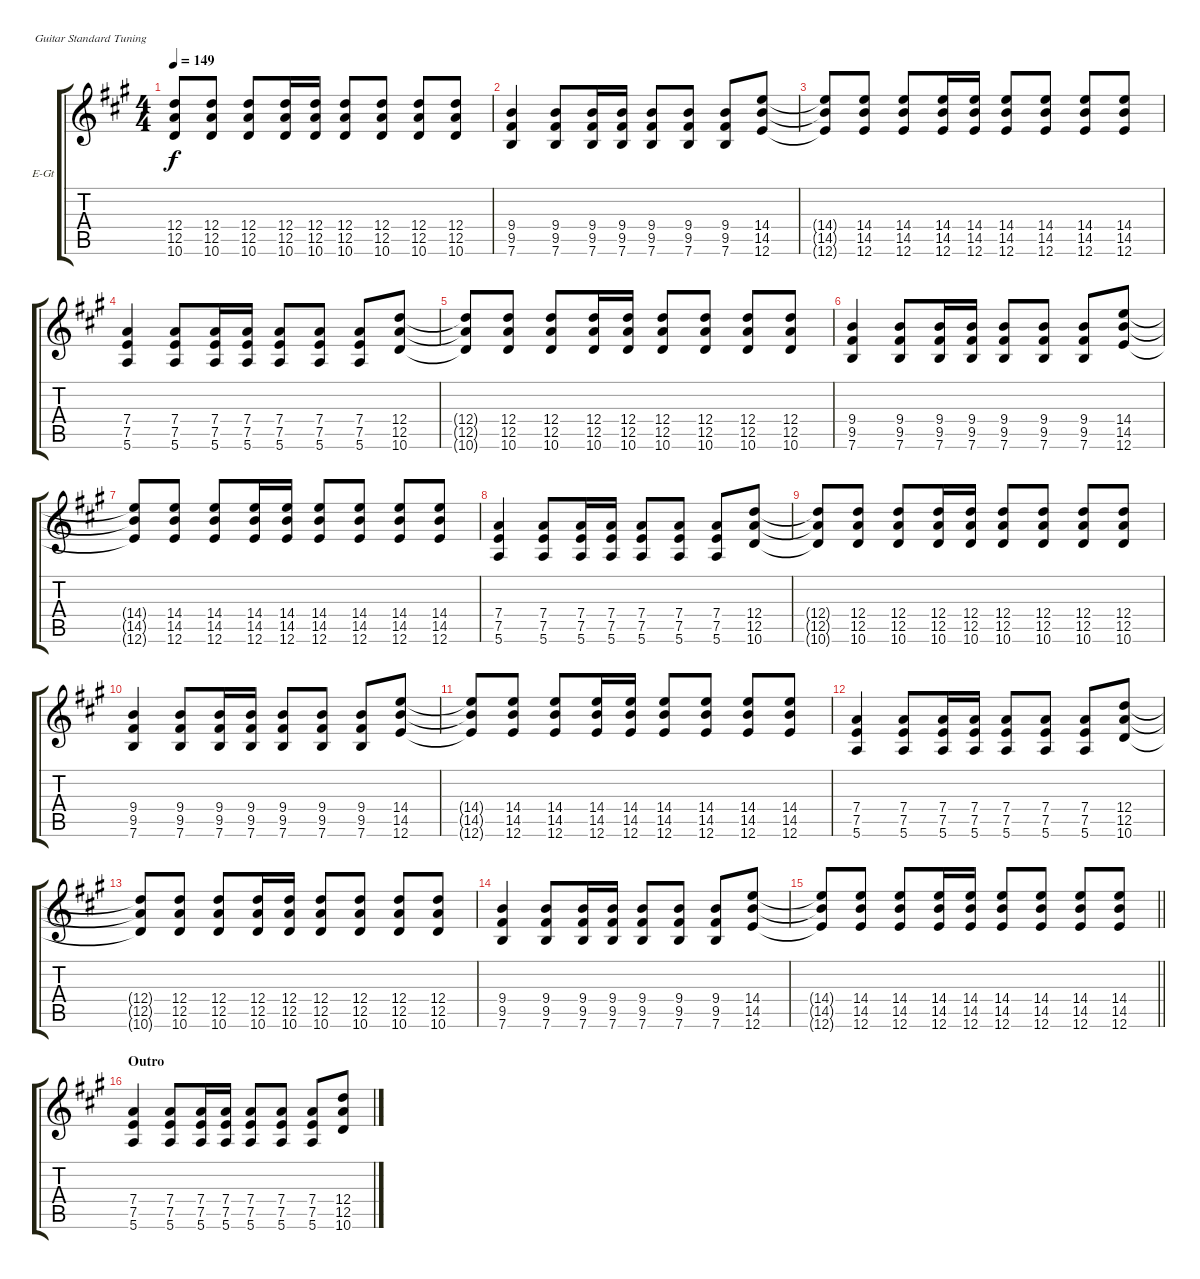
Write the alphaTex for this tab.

\defaultSystemsLayout 4
\bracketExtendMode groupsimilarinstruments
\firstSystemTrackNameOrientation horizontal
\otherSystemsTrackNameOrientation horizontal
\track ("Guitar 1" "E-Gt") {instrument distortionguitar}
\staff {score tabs}
\tuning (E4 B3 G3 D3 A2 E2)
\ts (4 4)
\tempo 149
\clef g2
\ks a
(10.6{t} 12.5{t} 12.4{t}).8{dy f} (10.6 12.5 12.4).8 (10.6 12.5 12.4).8 (10.6 12.5 12.4).16 (10.6 12.5 12.4).16 (10.6 12.5 12.4).8 (10.6 12.5 12.4).8 (10.6 12.5 12.4).8 (10.6 12.5 12.4).8 |
(7.6 9.5 9.4).4 (7.6 9.5 9.4).8 (7.6 9.5 9.4).16 (7.6 9.5 9.4).16 (7.6 9.5 9.4).8 (7.6 9.5 9.4).8 (7.6 9.5 9.4).8 (14.4 14.5 12.6).8 |
(14.4{t} 14.5{t} 12.6{t}).8 (14.4 14.5 12.6).8 (14.4 14.5 12.6).8 (14.4 14.5 12.6).16 (14.4 14.5 12.6).16 (14.4 14.5 12.6).8 (14.4 14.5 12.6).8 (14.4 14.5 12.6).8 (14.4 14.5 12.6).8 |
(5.6 7.5 7.4).4 (5.6 7.5 7.4).8 (5.6 7.5 7.4).16 (5.6 7.5 7.4).16 (5.6 7.5 7.4).8 (5.6 7.5 7.4).8 (5.6 7.5 7.4).8 (10.6 12.5 12.4).8 |
(10.6{t} 12.5{t} 12.4{t}).8 (10.6 12.5 12.4).8 (10.6 12.5 12.4).8 (10.6 12.5 12.4).16 (10.6 12.5 12.4).16 (10.6 12.5 12.4).8 (10.6 12.5 12.4).8 (10.6 12.5 12.4).8 (10.6 12.5 12.4).8 |
(7.6 9.5 9.4).4 (7.6 9.5 9.4).8 (7.6 9.5 9.4).16 (7.6 9.5 9.4).16 (7.6 9.5 9.4).8 (7.6 9.5 9.4).8 (7.6 9.5 9.4).8 (14.4 14.5 12.6).8 |
(14.4{t} 14.5{t} 12.6{t}).8 (14.4 14.5 12.6).8 (14.4 14.5 12.6).8 (14.4 14.5 12.6).16 (14.4 14.5 12.6).16 (14.4 14.5 12.6).8 (14.4 14.5 12.6).8 (14.4 14.5 12.6).8 (14.4 14.5 12.6).8 |
(5.6 7.5 7.4).4 (5.6 7.5 7.4).8 (5.6 7.5 7.4).16 (5.6 7.5 7.4).16 (5.6 7.5 7.4).8 (5.6 7.5 7.4).8 (5.6 7.5 7.4).8 (10.6 12.5 12.4).8 |
(10.6{t} 12.5{t} 12.4{t}).8 (10.6 12.5 12.4).8 (10.6 12.5 12.4).8 (10.6 12.5 12.4).16 (10.6 12.5 12.4).16 (10.6 12.5 12.4).8 (10.6 12.5 12.4).8 (10.6 12.5 12.4).8 (10.6 12.5 12.4).8 |
(7.6 9.5 9.4).4 (7.6 9.5 9.4).8 (7.6 9.5 9.4).16 (7.6 9.5 9.4).16 (7.6 9.5 9.4).8 (7.6 9.5 9.4).8 (7.6 9.5 9.4).8 (14.4 14.5 12.6).8 |
(14.4{t} 14.5{t} 12.6{t}).8 (14.4 14.5 12.6).8 (14.4 14.5 12.6).8 (14.4 14.5 12.6).16 (14.4 14.5 12.6).16 (14.4 14.5 12.6).8 (14.4 14.5 12.6).8 (14.4 14.5 12.6).8 (14.4 14.5 12.6).8 |
(5.6 7.5 7.4).4 (5.6 7.5 7.4).8 (5.6 7.5 7.4).16 (5.6 7.5 7.4).16 (5.6 7.5 7.4).8 (5.6 7.5 7.4).8 (5.6 7.5 7.4).8 (10.6 12.5 12.4).8 |
(10.6{t} 12.5{t} 12.4{t}).8 (10.6 12.5 12.4).8 (10.6 12.5 12.4).8 (10.6 12.5 12.4).16 (10.6 12.5 12.4).16 (10.6 12.5 12.4).8 (10.6 12.5 12.4).8 (10.6 12.5 12.4).8 (10.6 12.5 12.4).8 |
(7.6 9.5 9.4).4 (7.6 9.5 9.4).8 (7.6 9.5 9.4).16 (7.6 9.5 9.4).16 (7.6 9.5 9.4).8 (7.6 9.5 9.4).8 (7.6 9.5 9.4).8 (14.4 14.5 12.6).8 |
\barLineRight lightlight
(14.4{t} 14.5{t} 12.6{t}).8 (14.4 14.5 12.6).8 (14.4 14.5 12.6).8 (14.4 14.5 12.6).16 (14.4 14.5 12.6).16 (14.4 14.5 12.6).8 (14.4 14.5 12.6).8 (14.4 14.5 12.6).8 (14.4 14.5 12.6).8 |
\section ("" "Outro")
(5.6 7.5 7.4).4 (5.6 7.5 7.4).8 (5.6 7.5 7.4).16 (5.6 7.5 7.4).16 (5.6 7.5 7.4).8 (5.6 7.5 7.4).8 (5.6 7.5 7.4).8 (10.6 12.5 12.4).8
